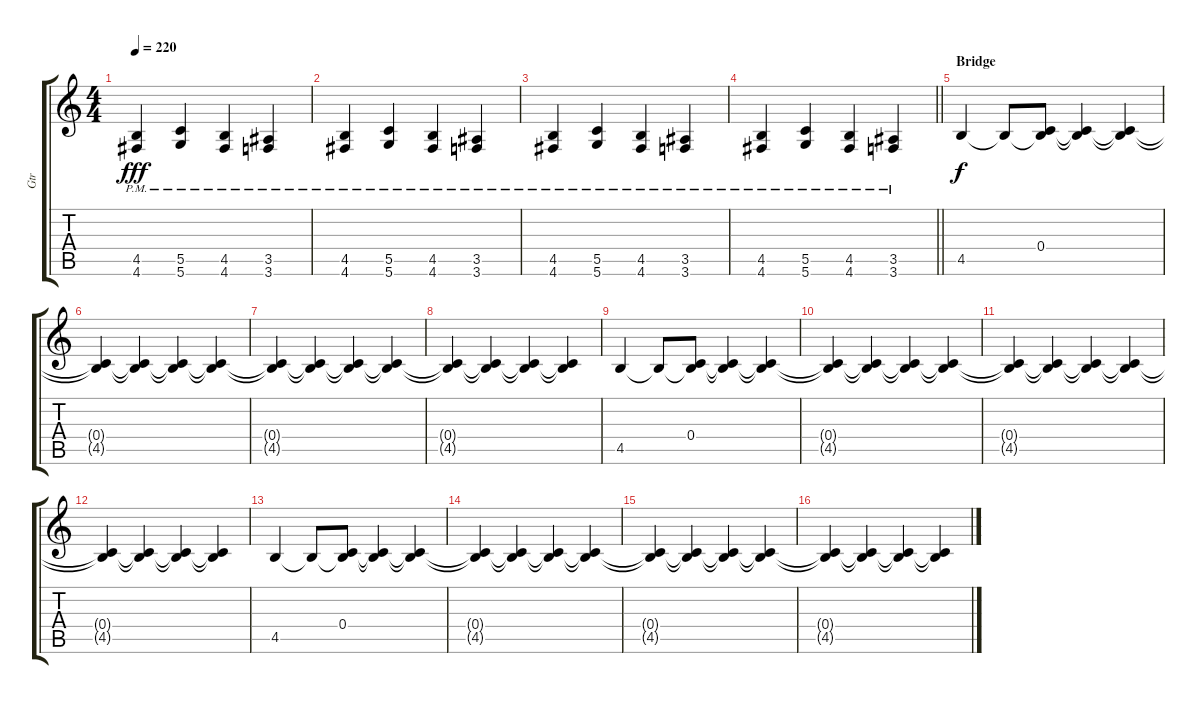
\track ("Gtr" "Gtr") {instrument electricguitarclean}
\staff {score tabs}
\tuning (D4 A3 F3 C3 G2 D2) {hide}
\ts (4 4)
\tempo 220
\clef g2
\ks c
(4.5{pm} 4.6{pm}).4{dy fff instrument overdrivenguitar} (5.5{pm} 5.6{pm}).4 (4.5{pm} 4.6{pm}).4 (3.5{pm} 3.6{pm}).4 |
(4.5{pm} 4.6{pm}).4 (5.5{pm} 5.6{pm}).4 (4.5{pm} 4.6{pm}).4 (3.5{pm} 3.6{pm}).4 |
(4.5{pm} 4.6{pm}).4 (5.5{pm} 5.6{pm}).4 (4.5{pm} 4.6{pm}).4 (3.5{pm} 3.6{pm}).4 |
\barLineRight lightlight
(4.5{pm} 4.6{pm}).4 (5.5{pm} 5.6{pm}).4 (4.5{pm} 4.6{pm}).4 (3.5{pm} 3.6{pm}).4 |
\section ("" "Bridge")
4.5.4{dy f instrument electricguitarclean} 4.5{t}.8 (0.4 4.5{t}).8 (0.4{t} 4.5{t}).4 (0.4{t} 4.5{t}).4 |
(0.4{t} 4.5{t}).4 (0.4{t} 4.5{t}).4 (0.4{t} 4.5{t}).4 (0.4{t} 4.5{t}).4 |
(0.4{t} 4.5{t}).4 (0.4{t} 4.5{t}).4 (0.4{t} 4.5{t}).4 (0.4{t} 4.5{t}).4 |
(0.4{t} 4.5{t}).4 (0.4{t} 4.5{t}).4 (0.4{t} 4.5{t}).4 (0.4{t} 4.5{t}).4 |
4.5.4 4.5{t}.8 (0.4 4.5{t}).8 (0.4{t} 4.5{t}).4 (0.4{t} 4.5{t}).4 |
(0.4{t} 4.5{t}).4 (0.4{t} 4.5{t}).4 (0.4{t} 4.5{t}).4 (0.4{t} 4.5{t}).4 |
(0.4{t} 4.5{t}).4 (0.4{t} 4.5{t}).4 (0.4{t} 4.5{t}).4 (0.4{t} 4.5{t}).4 |
(0.4{t} 4.5{t}).4 (0.4{t} 4.5{t}).4 (0.4{t} 4.5{t}).4 (0.4{t} 4.5{t}).4 |
4.5.4 4.5{t}.8 (0.4 4.5{t}).8 (0.4{t} 4.5{t}).4 (0.4{t} 4.5{t}).4 |
(0.4{t} 4.5{t}).4 (0.4{t} 4.5{t}).4 (0.4{t} 4.5{t}).4 (0.4{t} 4.5{t}).4 |
(0.4{t} 4.5{t}).4 (0.4{t} 4.5{t}).4 (0.4{t} 4.5{t}).4 (0.4{t} 4.5{t}).4 |
(0.4{t} 4.5{t}).4 (0.4{t} 4.5{t}).4 (0.4{t} 4.5{t}).4 (0.4{t} 4.5{t}).4
